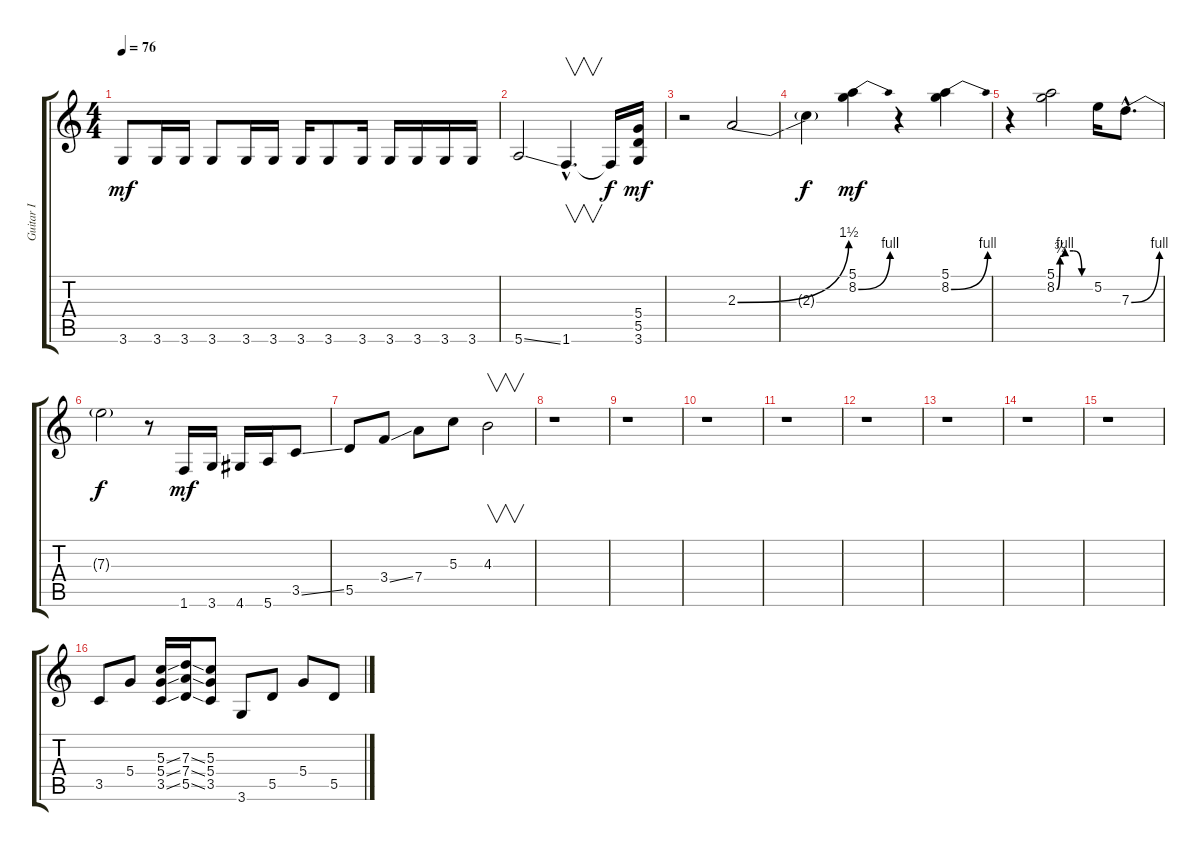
\track ("Guitar I" "Guitar I") {instrument overdrivenguitar}
\staff {score tabs}
\tuning (E4 B3 G3 D3 A2 E2) {hide}
\ts (4 4)
\tempo 76
\clef g2
\ks c
3.6.8{dy mf} 3.6.16 3.6.16 3.6.8 3.6.16 3.6.16 3.6.16 3.6.8 3.6.16 3.6.16 3.6.16 3.6.16 3.6.16 |
5.6{ss}.2 1.6{hac}.4{v d} 1.6{t}.16{dy f} (5.4 5.5 3.6).16{dy mf} |
r.2 2.3{be (bend 0 0 60 6)}.2 |
2.3{t}.4{dy f} (5.1 8.2{be (bend 0 0 60 4)}).4{dy mf} r.4 (5.1 8.2{be (bend 0 0 60 4)}).4 |
r.4 (5.1 8.2{be (custom 0 0 6 3 15 4 30 4 45 0 60 0)}).2 5.2.16 7.3{be (bend 0 0 60 4) hac}.8{d} |
7.3{t}.2{dy f} r.8 1.6.16{dy mf} 3.6.16 4.6.16 5.6.16 3.5{ss}.8 |
5.5.8 3.4{ss}.8 7.4.8 5.3.8 4.3.2{v} |
r.1 |
r.1 |
r.1 |
r.1 |
r.1 |
r.1 |
r.1 |
r.1 |
3.5.8 5.4.8 (5.3{ss} 5.4{ss} 3.5{ss}).16 (7.3{ss} 7.4{ss} 5.5{ss}).16 (5.3 5.4 3.5).8 3.6.8 5.5.8 5.4.8 5.5.8
